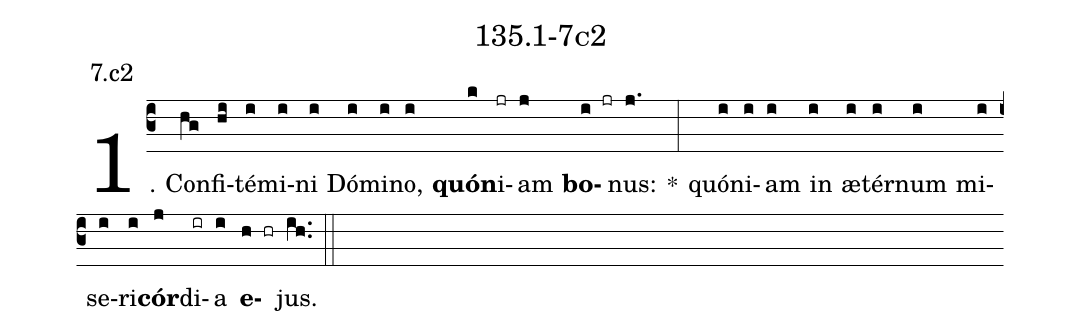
name: 135.1-7c2;
annotation: 7.c2;
%%
(c3)1. Con(hg)fi(hi)té(i)mi(i)ni(i) Dó(i)mi(i)no,(i) <b>quón</b>(k)i(jr)am(j) <b>bo</b>(i jr)nus:(j.) *(:) quón(i)i(i)am(i) in(i) æ(i)tér(i)num(i) mi(i)se(i)ri(i)<b>cór</b>(j)di(ir)a(i) <b>e</b>(h hr)jus.(ih..) (::)
